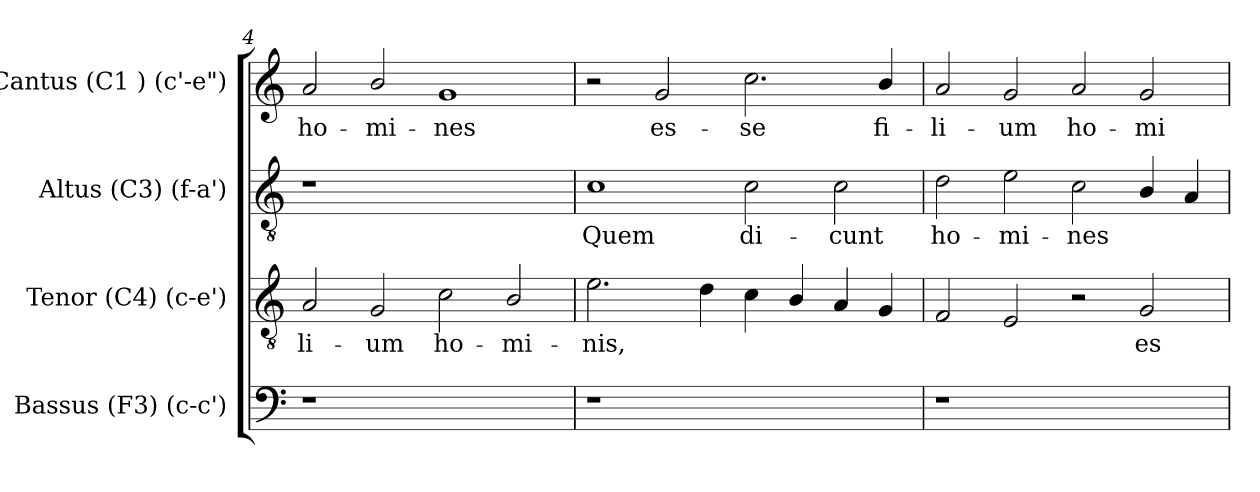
**kern	**kern	**text	**kern	**text	**kern	**text
*part4	*part3	*part3	*part2	*part2	*part1	*part1
*staff4	*staff3	*staff3	*staff2	*staff2	*staff1	*staff1
*I"Bassus (F3)  (c-c')	*I"Tenor (C4)  (c-e')	*	*I"Altus (C3)  (f-a')	*	*I"Cantus (C1 )  (c'-e")	*
*clefF4	*clefGv2	*	*clefGv2	*	*clefG2	*
*k[]	*k[]	*	*k[]	*	*k[]	*
*C:	*C:	*	*C:	*	*C:	*
=4	=4	=4	=4	=4	=4	=4
!	!	!LO:LY:b:cj	!	!	!	!LO:LY:b:cj
1r	2A/	-li-	1r	.	2a/	ho-
!	!	!LO:LY:b:cj	!	!	!	!LO:LY:b:cj
.	2G/	-um	.	.	2b/	-mi-
!	!	!LO:LY:b:cj	!	!	!	!LO:LY:b:cj
1ryy	2c\	ho-	1ryy	.	1g	-nes
!	!	!LO:LY:b:cj	!	!	!	!
.	2B/	-mi-	.	.	.	.
!!LO:LB:g=z
=5	=5	=5	=5	=5	=5	=5
!	!	!LO:LY:b:cj	!	!LO:LY:b:cj	!	!
1r	2.e\	-nis,	1c	Quem	2r	.
!	!	!	!	!	!	!LO:LY:b:cj
.	.	.	.	.	2g/	es-
!	!	!LO:LY:b:cj	!	!	!	!
.	4d\	.	.	.	.	.
!	!	!LO:LY:b:cj	!	!LO:LY:b:cj	!	!LO:LY:b:cj
1ryy	4c\	.	2c\	di-	2.cc\	-se
!	!	!LO:LY:b:cj	!	!	!	!
.	4B/	.	.	.	.	.
!	!	!LO:LY:b:cj	!	!LO:LY:b:cj	!	!
.	4A/	.	2c\	-cunt	.	.
!	!	!LO:LY:b:cj	!	!	!	!LO:LY:b:cj
.	4G/	.	.	.	4b/	fi-
=6	=6	=6	=6	=6	=6	=6
!	!	!LO:LY:b:cj	!	!LO:LY:b:cj	!	!LO:LY:b:cj
1r	2F/	.	2d\	ho-	2a/	-li-
!	!	!LO:LY:b:cj	!	!LO:LY:b:cj	!	!LO:LY:b:cj
.	2E/	.	2e\	-mi-	2g/	-um
!	!	!	!	!LO:LY:b:cj	!	!LO:LY:b:cj
1ryy	2r	.	2c\	-nes	2a/	ho-
!	!	!LO:LY:b:cj	!	!LO:LY:b:cj	!	!LO:LY:b:cj
.	2G/	es-	4B/	.	2g/	-mi-
!	!	!	!	!LO:LY:b:cj	!	!
.	.	.	4A/	.	.	.
=	=	=	=	=	=	=
*-	*-	*-	*-	*-	*-	*-
